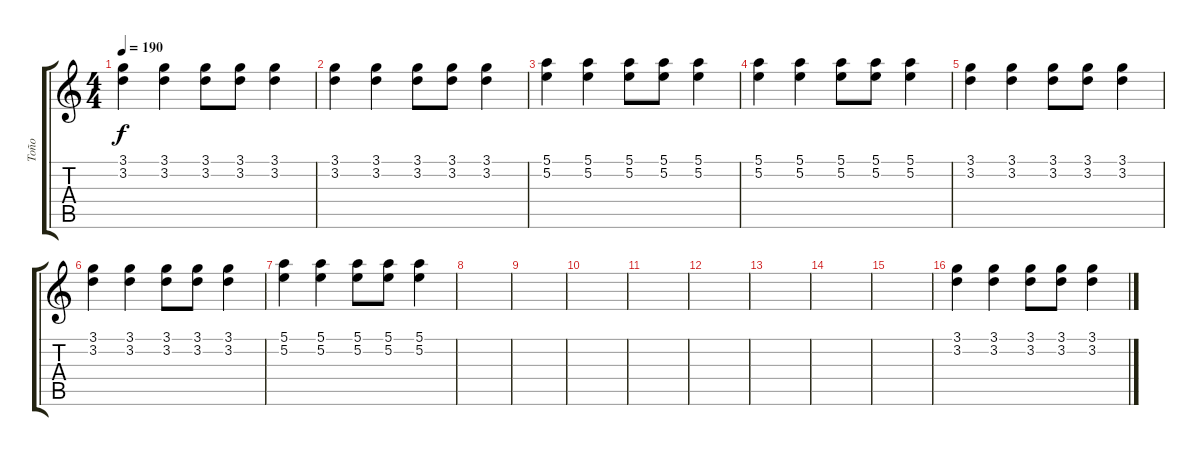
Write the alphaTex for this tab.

\track ("Toño" "Toño") {instrument acousticguitarsteel}
\staff {score tabs}
\tuning (E4 B3 G3 D3 A2 E2) {hide}
\ts (4 4)
\tempo 190
\clef g2
\ks c
(3.1 3.2).4{dy f} (3.1 3.2).4 (3.1 3.2).8 (3.1 3.2).8 (3.1 3.2).4 |
(3.1 3.2).4 (3.1 3.2).4 (3.1 3.2).8 (3.1 3.2).8 (3.1 3.2).4 |
(5.1 5.2).4 (5.1 5.2).4 (5.1 5.2).8 (5.1 5.2).8 (5.1 5.2).4 |
(5.1 5.2).4 (5.1 5.2).4 (5.1 5.2).8 (5.1 5.2).8 (5.1 5.2).4 |
(3.1 3.2).4 (3.1 3.2).4 (3.1 3.2).8 (3.1 3.2).8 (3.1 3.2).4 |
(3.1 3.2).4 (3.1 3.2).4 (3.1 3.2).8 (3.1 3.2).8 (3.1 3.2).4 |
(5.1 5.2).4 (5.1 5.2).4 (5.1 5.2).8 (5.1 5.2).8 (5.1 5.2).4 |
|
|
|
|
|
|
|
|
(3.1 3.2).4{volume 16} (3.1 3.2).4 (3.1 3.2).8 (3.1 3.2).8 (3.1 3.2).4
